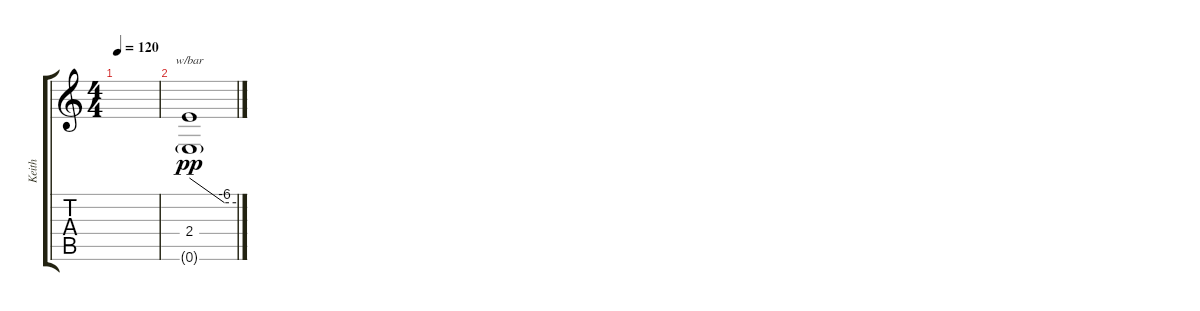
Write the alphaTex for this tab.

\track ("Keith" "Keith") {instrument distortionguitar}
\staff {score tabs}
\tuning (E4 B3 G3 D3 A2 E2) {hide}
\ts (4 4)
\tempo 120
\clef g2
\ks c
|
(2.4 0.6{g}).1{tbe (custom default 0 0 45 -24 60 -24) dy pp volume 0}
